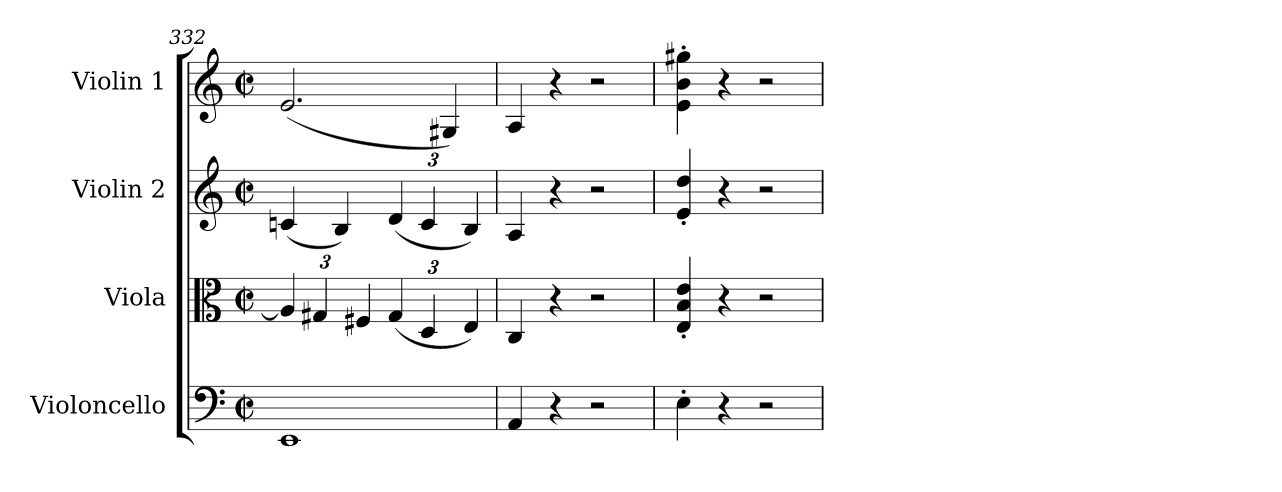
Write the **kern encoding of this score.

**kern	**kern	**kern	**kern
*part4	*part3	*part2	*part1
*staff4	*staff3	*staff2	*staff1
*I"Violoncello	*I"Viola	*I"Violin 2	*I"Violin 1
*I'Vc	*I'Vla	*I'Vln	*I'Vln
*clefF4	*clefC3	*clefG2	*clefG2
*k[]	*k[]	*k[]	*k[]
*M2/2	*M2/2	*M2/2	*M2/2
*met(c|)	*met(c|)	*met(c|)	*met(c|)
*	*Xbrackettup	*	*
=332	=332	=332	=332
1EE	6A/]	(4cn/	(2.e/
.	6G#X/	.	.
.	.	4B/)	.
.	6F#X/	.	.
*	*	*Xbrackettup	*
.	(6G#/	(6d/	.
.	6D/	6c/	.
.	.	.	4G#X/)
.	6E/)	6B/)	.
=333	=333	=333	=333
4AA/	4C/	4A/	4A/
4r	4r	4r	4r
2r	2r	2r	2r
!!LO:LB:g=z
=334	=334	=334	=334
4E'\	4E/' 4B/' 4e/'	4e/' 4dd/'	4e\' 4b\' 4gg#X\'
4r	4r	4r	4r
2r	2r	2r	2r
=	=	=	=
*-	*-	*-	*-
